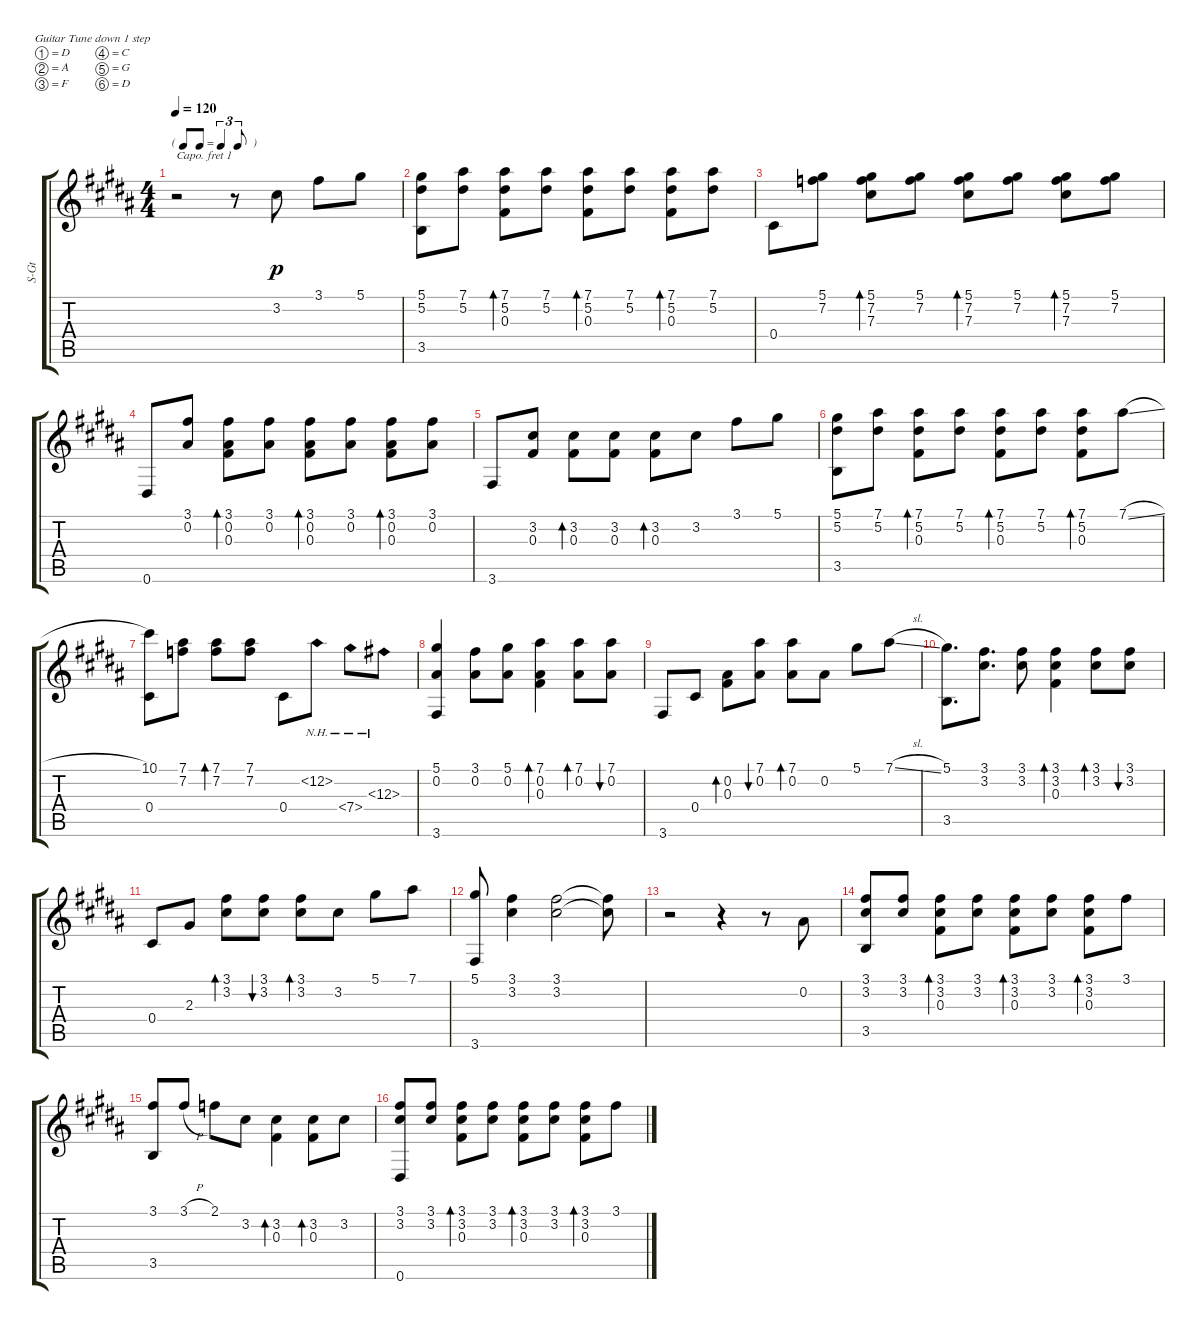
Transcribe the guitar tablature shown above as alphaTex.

\defaultSystemsLayout 4
\bracketExtendMode groupsimilarinstruments
\otherSystemsTrackNameOrientation horizontal
\track ("Steel Guitar" "S-Gt") {instrument acousticguitarsteel}
\staff {score tabs}
\capo 1
\tuning (D4 A3 F3 C3 G2 D2)
\ts (4 4)
\tf triplet8th
\tempo 120
\clef g2
\ks b
r.2{dy p instrument acousticguitarsteel beam Down} r.8{beam Down} 3.2{acc forcenatural}.8{beam Down} 3.1{acc forcenatural}.8{beam Down} 5.1{acc forcenatural}.8{beam Down} |
(5.1{acc forcenatural} 5.2{acc forcenatural} 3.5{acc forcenatural}).8{beam Down} (7.1{acc forcenatural} 5.2{acc forcenatural}).8{beam Down} (5.2{acc forcenatural} 7.1{acc forcenatural} 0.3{acc forcenatural}).8{bd 30 beam Down} (7.1{acc forcenatural} 5.2{acc forcenatural}).8{beam Down} (5.2{acc forcenatural} 7.1{acc forcenatural} 0.3{acc forcenatural}).8{bd 30 beam Down} (5.2{acc forcenatural} 7.1{acc forcenatural}).8{beam Down} (7.1{acc forcenatural} 5.2{acc forcenatural} 0.3{acc forcenatural}).8{bd 30 beam Down} (5.2{acc forcenatural} 7.1{acc forcenatural}).8{beam Down} |
0.4{acc forcenatural}.8{beam Down} (7.2{acc b} 5.1{acc forcenatural}).8{beam Down} (5.1{acc forcenatural} 7.2{acc b} 7.3{acc forcenatural}).8{bd 30 beam Down} (5.1{acc forcenatural} 7.2{acc b}).8{beam Down} (5.1{acc forcenatural} 7.2{acc b} 7.3{acc forcenatural}).8{bd 30 beam Down} (5.1{acc forcenatural} 7.2{acc b}).8{beam Down} (5.1{acc forcenatural} 7.2{acc b} 7.3{acc forcenatural}).8{bd 30 beam Down} (5.1{acc forcenatural} 7.2{acc b}).8{beam Down} |
0.6{acc forcenatural}.8{beam Up} (3.1{acc forcenatural} 0.2{acc forcenatural}).8{beam Up} (3.1{acc forcenatural} 0.2{acc forcenatural} 0.3{acc forcenatural}).8{bd 30 beam Down} (0.2{acc forcenatural} 3.1{acc forcenatural}).8{beam Down} (3.1{acc forcenatural} 0.2{acc forcenatural} 0.3{acc forcenatural}).8{bd 30 beam Down} (3.1{acc forcenatural} 0.2{acc forcenatural}).8{beam Down} (3.1{acc forcenatural} 0.2{acc forcenatural} 0.3{acc forcenatural}).8{bd 30 beam Down} (0.2{acc forcenatural} 3.1{acc forcenatural}).8{beam Down} |
3.6{acc forcenatural}.8{beam Up} (3.2{acc forcenatural} 0.3{acc forcenatural}).8{beam Up} (3.2{acc forcenatural} 0.3{acc forcenatural}).8{bd 30 beam Down} (3.2{acc forcenatural} 0.3{acc forcenatural}).8{beam Down} (3.2{acc forcenatural} 0.3{acc forcenatural}).8{bd 30 beam Down} 3.2{acc forcenatural}.8{beam Down} 3.1{acc forcenatural}.8{beam Down} 5.1{acc forcenatural}.8{beam Down} |
(5.1{acc forcenatural} 5.2{acc forcenatural} 3.5{acc forcenatural}).8{beam Down} (7.1{acc forcenatural} 5.2{acc forcenatural}).8{beam Down} (5.2{acc forcenatural} 7.1{acc forcenatural} 0.3{acc forcenatural}).8{bd 30 beam Down} (7.1{acc forcenatural} 5.2{acc forcenatural}).8{beam Down} (5.2{acc forcenatural} 7.1{acc forcenatural} 0.3{acc forcenatural}).8{bd 30 beam Down} (5.2{acc forcenatural} 7.1{acc forcenatural}).8{beam Down} (7.1{acc forcenatural} 5.2{acc forcenatural} 0.3{acc forcenatural}).8{bd 30 beam Down} 7.1{sl acc forcenatural}.8{beam Down} |
(10.1{acc forcenatural} 0.4{acc forcenatural}).8{beam Down} (7.1{acc forcenatural} 7.2{acc b}).8{beam Down} (7.2{acc b} 7.1{acc forcenatural}).8{bd 30 beam Down} (7.1{acc forcenatural} 7.2{acc b}).8{beam Down} 0.4{acc forcenatural}.8{beam Down} 12.2{nh acc forcenatural}.8{beam Down} 7.4{nh acc forcenatural}.8{beam Down} 12.3{nh acc forcenatural}.8{beam Down} |
(5.1{acc forcenatural} 0.2{acc forcenatural} 3.6{acc forcenatural}).4{beam Up} (3.1{acc forcenatural} 0.2{acc forcenatural}).8{beam Down} (0.2{acc forcenatural} 5.1{acc forcenatural}).8{beam Down} (7.1{acc forcenatural} 0.2{acc forcenatural} 0.3{acc forcenatural}).4{bd 30 beam Down} (7.1{acc forcenatural} 0.2{acc forcenatural}).8{bd 30 beam Down} (7.1{acc forcenatural} 0.2{acc forcenatural}).8{bu 30 beam Down} |
3.6{acc forcenatural}.8{beam Up} 0.4{acc forcenatural}.8{beam Up} (0.3{acc forcenatural} 0.2{acc forcenatural}).8{bd 30 beam Down} (0.2{acc forcenatural} 7.1{acc forcenatural}).8{bu 30 beam Down} (7.1{acc forcenatural} 0.2{acc forcenatural}).8{bd 30 beam Down} 0.2{acc forcenatural}.8{beam Down} 5.1{acc forcenatural}.8{beam Down} 7.1{sl acc forcenatural}.8{beam Down} |
(5.1{acc forcenatural} 3.5{acc forcenatural}).8{d beam Down} (3.1{acc forcenatural} 3.2{acc forcenatural}).8{d beam Down} (3.1{acc forcenatural} 3.2{acc forcenatural}).8{beam Down} (3.1{acc forcenatural} 3.2{acc forcenatural} 0.3{acc forcenatural}).4{bd 30 beam Down} (3.1{acc forcenatural} 3.2{acc forcenatural}).8{bd 30 beam Down} (3.1{acc forcenatural} 3.2{acc forcenatural}).8{bu 30 beam Down} |
0.4{acc forcenatural}.8{beam Up} 2.3{acc forcenatural}.8{beam Up} (3.2{acc forcenatural} 3.1{acc forcenatural}).8{bd 30 beam Down} (3.1{acc forcenatural} 3.2{acc forcenatural}).8{bu 30 beam Down} (3.2{acc forcenatural} 3.1{acc forcenatural}).8{bd 30 beam Down} 3.2{acc forcenatural}.8{beam Down} 5.1{acc forcenatural}.8{beam Down} 7.1{acc forcenatural}.8{beam Down} |
(5.1{acc forcenatural} 3.6{acc forcenatural}).8{beam Up} (3.1{acc forcenatural} 3.2{acc forcenatural}).4{beam Down} (3.2{acc forcenatural} 3.1{acc forcenatural}).2{beam Down} (3.1{t acc forcenatural} 3.2{t acc forcenatural}).8{beam Down} |
r.2{beam Down} r.4{beam Down} r.8{beam Down} 0.2{acc forcenatural}.8{beam Down} |
(3.1{acc forcenatural} 3.2{acc forcenatural} 3.5{acc forcenatural}).8{beam Up} (3.1{acc forcenatural} 3.2{acc forcenatural}).8{beam Up} (3.2{acc forcenatural} 3.1{acc forcenatural} 0.3{acc forcenatural}).8{bd 30 beam Down} (3.1{acc forcenatural} 3.2{acc forcenatural}).8{beam Down} (3.2{acc forcenatural} 3.1{acc forcenatural} 0.3{acc forcenatural}).8{bd 30 beam Down} (3.1{acc forcenatural} 3.2{acc forcenatural}).8{beam Down} (3.2{acc forcenatural} 3.1{acc forcenatural} 0.3{acc forcenatural}).8{bd 30 beam Down} 3.1{acc forcenatural}.8{beam Down} |
(3.1{acc forcenatural} 3.5{acc forcenatural}).8{beam Up} 3.1{h acc forcenatural}.8{beam Up} 2.1{acc b}.8{beam Down} 3.2{acc forcenatural}.8{beam Down} (3.2{acc forcenatural} 0.3{acc forcenatural}).4{bd 30 beam Down} (3.2{acc forcenatural} 0.3{acc forcenatural}).8{bd 30 beam Down} 3.2{acc forcenatural}.8{beam Down} |
(3.1{acc forcenatural} 3.2{acc forcenatural} 0.6{acc forcenatural}).8{beam Up} (3.1{acc forcenatural} 3.2{acc forcenatural}).8{beam Up} (3.2{acc forcenatural} 3.1{acc forcenatural} 0.3{acc forcenatural}).8{bd 30 beam Down} (3.1{acc forcenatural} 3.2{acc forcenatural}).8{beam Down} (3.2{acc forcenatural} 3.1{acc forcenatural} 0.3{acc forcenatural}).8{bd 30 beam Down} (3.1{acc forcenatural} 3.2{acc forcenatural}).8{beam Down} (3.2{acc forcenatural} 3.1{acc forcenatural} 0.3{acc forcenatural}).8{bd 30 beam Down} 3.1{acc forcenatural}.8{beam Down}
